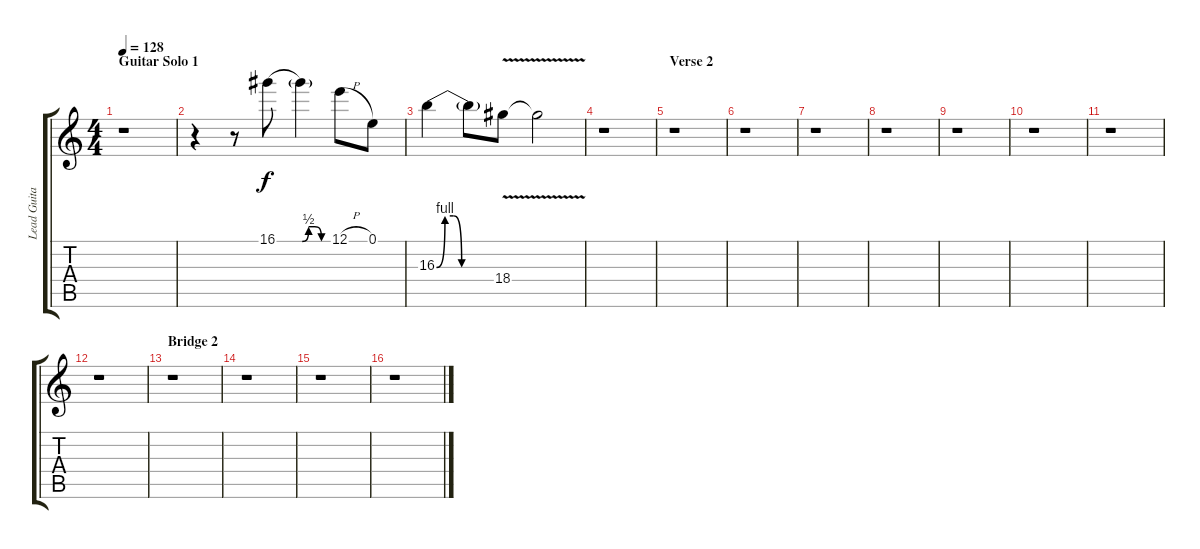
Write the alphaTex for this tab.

\track ("Lead Guitar 2" "Lead Guita") {instrument distortionguitar}
\staff {score tabs}
\tuning (E4 B3 G3 D3 A2 E2) {hide}
\ts (4 4)
\section ("" "Guitar Solo 1")
\tempo 128
\clef g2
\ks c
r.1{dy f} |
r.4 r.8 16.1{be (hold 0 0 60 0)}.8 16.1{be (custom 0 0 15 2 30 2 45 0 60 0) t}.4 12.1{h}.8 0.1.8 |
16.3{be (custom 0 0 15 4 30 4 45 0 60 0)}.4 16.3{be (hold 0 0 60 0) t}.8 18.4{v}.8 18.4{v t}.2 |
r.1 |
\section ("" "Verse 2")
r.1 |
r.1 |
r.1 |
r.1 |
r.1 |
r.1 |
r.1 |
r.1 |
\section ("" "Bridge 2")
r.1 |
r.1 |
r.1 |
r.1
